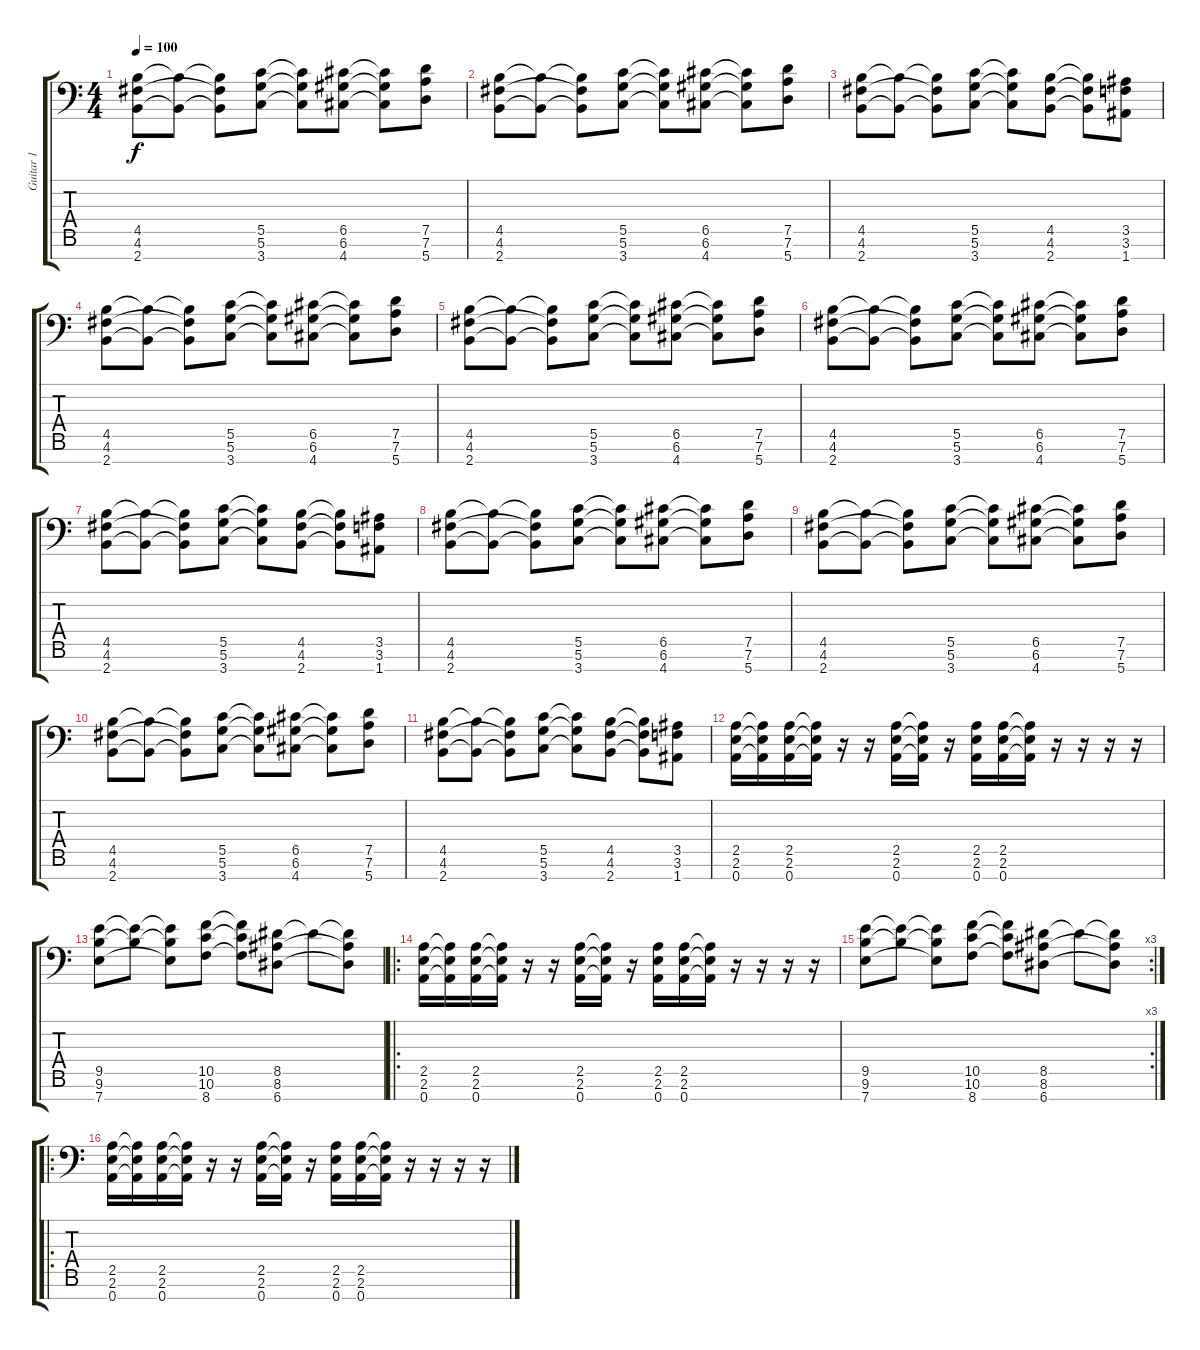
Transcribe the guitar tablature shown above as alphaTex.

\track ("Guitar 1" "Guitar 1") {instrument distortionguitar}
\staff {score tabs}
\tuning (D4 A3 F3 C3 G2 D2 A1) {hide}
\ts (4 4)
\tempo 100
\clef f4
\ks c
(4.5 4.6 2.7).8{dy f} (4.5{t} 2.7{t}).8 (4.5{t} 4.6{t} 2.7{t}).8 (5.5 5.6 3.7).8 (5.5{t} 5.6{t} 3.7{t}).8 (6.5 6.6 4.7).8 (6.5{t} 6.6{t} 4.7{t}).8 (7.5 7.6 5.7).8 |
(4.5 4.6 2.7).8 (4.5{t} 2.7{t}).8 (4.5{t} 4.6{t} 2.7{t}).8 (5.5 5.6 3.7).8 (5.5{t} 5.6{t} 3.7{t}).8 (6.5 6.6 4.7).8 (6.5{t} 6.6{t} 4.7{t}).8 (7.5 7.6 5.7).8 |
(4.5 4.6 2.7).8 (4.5{t} 2.7{t}).8 (4.5{t} 4.6{t} 2.7{t}).8 (5.5 5.6 3.7).8 (5.5{t} 5.6{t} 3.7{t}).8 (4.5 4.6 2.7).8 (4.5{t} 4.6{t} 2.7{t}).8 (3.5 3.6 1.7).8 |
(4.5 4.6 2.7).8 (4.5{t} 2.7{t}).8 (4.5{t} 4.6{t} 2.7{t}).8 (5.5 5.6 3.7).8 (5.5{t} 5.6{t} 3.7{t}).8 (6.5 6.6 4.7).8 (6.5{t} 6.6{t} 4.7{t}).8 (7.5 7.6 5.7).8 |
(4.5 4.6 2.7).8 (4.5{t} 2.7{t}).8 (4.5{t} 4.6{t} 2.7{t}).8 (5.5 5.6 3.7).8 (5.5{t} 5.6{t} 3.7{t}).8 (6.5 6.6 4.7).8 (6.5{t} 6.6{t} 4.7{t}).8 (7.5 7.6 5.7).8 |
(4.5 4.6 2.7).8 (4.5{t} 2.7{t}).8 (4.5{t} 4.6{t} 2.7{t}).8 (5.5 5.6 3.7).8 (5.5{t} 5.6{t} 3.7{t}).8 (6.5 6.6 4.7).8 (6.5{t} 6.6{t} 4.7{t}).8 (7.5 7.6 5.7).8 |
(4.5 4.6 2.7).8 (4.5{t} 2.7{t}).8 (4.5{t} 4.6{t} 2.7{t}).8 (5.5 5.6 3.7).8 (5.5{t} 5.6{t} 3.7{t}).8 (4.5 4.6 2.7).8 (4.5{t} 4.6{t} 2.7{t}).8 (3.5 3.6 1.7).8 |
(4.5 4.6 2.7).8 (4.5{t} 2.7{t}).8 (4.5{t} 4.6{t} 2.7{t}).8 (5.5 5.6 3.7).8 (5.5{t} 5.6{t} 3.7{t}).8 (6.5 6.6 4.7).8 (6.5{t} 6.6{t} 4.7{t}).8 (7.5 7.6 5.7).8 |
(4.5 4.6 2.7).8 (4.5{t} 2.7{t}).8 (4.5{t} 4.6{t} 2.7{t}).8 (5.5 5.6 3.7).8 (5.5{t} 5.6{t} 3.7{t}).8 (6.5 6.6 4.7).8 (6.5{t} 6.6{t} 4.7{t}).8 (7.5 7.6 5.7).8 |
(4.5 4.6 2.7).8 (4.5{t} 2.7{t}).8 (4.5{t} 4.6{t} 2.7{t}).8 (5.5 5.6 3.7).8 (5.5{t} 5.6{t} 3.7{t}).8 (6.5 6.6 4.7).8 (6.5{t} 6.6{t} 4.7{t}).8 (7.5 7.6 5.7).8 |
(4.5 4.6 2.7).8 (4.5{t} 2.7{t}).8 (4.5{t} 4.6{t} 2.7{t}).8 (5.5 5.6 3.7).8 (5.5{t} 5.6{t} 3.7{t}).8 (4.5 4.6 2.7).8 (4.5{t} 4.6{t} 2.7{t}).8 (3.5 3.6 1.7).8 |
(2.5 2.6 0.7).16 (2.5{t} 2.6{t} 0.7{t}).16 (2.5 2.6 0.7).16 (2.5{t} 2.6{t} 0.7{t}).16 r.16 r.16 (2.5 2.6 0.7).16 (2.5{t} 2.6{t} 0.7{t}).16 r.16 (2.5 2.6 0.7).16 (2.5 2.6 0.7).16 (2.5{t} 2.6{t} 0.7{t}).16 r.16 r.16 r.16 r.16 |
(9.5 9.6 7.7).8 (9.5{t} 9.6{t}).8 (9.5{t} 9.6{t} 7.7{t}).8 (10.5 10.6 8.7).8 (10.5{t} 10.6{t} 8.7{t}).8 (8.5 8.6 6.7).8 8.5{t}.8 (8.5{t} 8.6{t} 6.7{t}).8 |
\ro
(2.5 2.6 0.7).16 (2.5{t} 2.6{t} 0.7{t}).16 (2.5 2.6 0.7).16 (2.5{t} 2.6{t} 0.7{t}).16 r.16 r.16 (2.5 2.6 0.7).16 (2.5{t} 2.6{t} 0.7{t}).16 r.16 (2.5 2.6 0.7).16 (2.5 2.6 0.7).16 (2.5{t} 2.6{t} 0.7{t}).16 r.16 r.16 r.16 r.16 |
\rc 3
(9.5 9.6 7.7).8 (9.5{t} 9.6{t}).8 (9.5{t} 9.6{t} 7.7{t}).8 (10.5 10.6 8.7).8 (10.5{t} 10.6{t} 8.7{t}).8 (8.5 8.6 6.7).8 8.5{t}.8 (8.5{t} 8.6{t} 6.7{t}).8 |
\ro
(2.5 2.6 0.7).16 (2.5{t} 2.6{t} 0.7{t}).16 (2.5 2.6 0.7).16 (2.5{t} 2.6{t} 0.7{t}).16 r.16 r.16 (2.5 2.6 0.7).16 (2.5{t} 2.6{t} 0.7{t}).16 r.16 (2.5 2.6 0.7).16 (2.5 2.6 0.7).16 (2.5{t} 2.6{t} 0.7{t}).16 r.16 r.16 r.16 r.16
